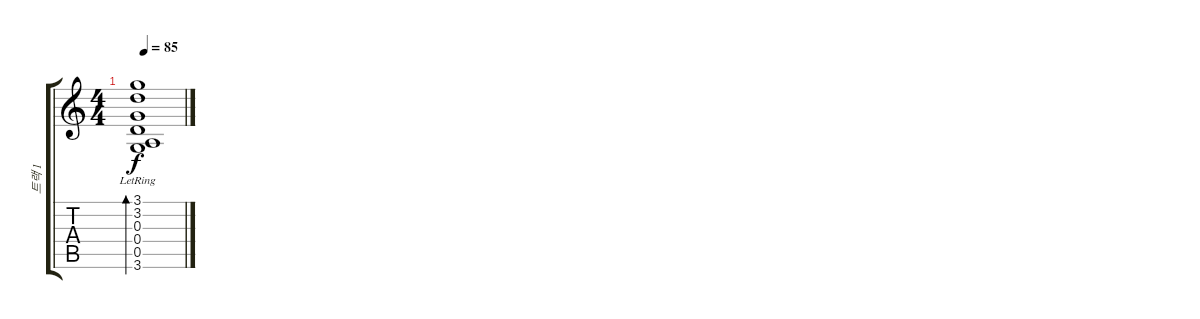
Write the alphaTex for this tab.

\track ("트랙 1" "트랙 1") {instrument acousticguitarsteel}
\staff {score tabs}
\tuning (E4 B3 G3 D3 A2 E2) {hide}
\ts (4 4)
\tempo 85
\clef g2
\ks c
(3.1{lr} 3.2{lr} 0.3{lr} 0.4{lr} 0.5{lr} 3.6{lr}).1{bd 240 dy f}
